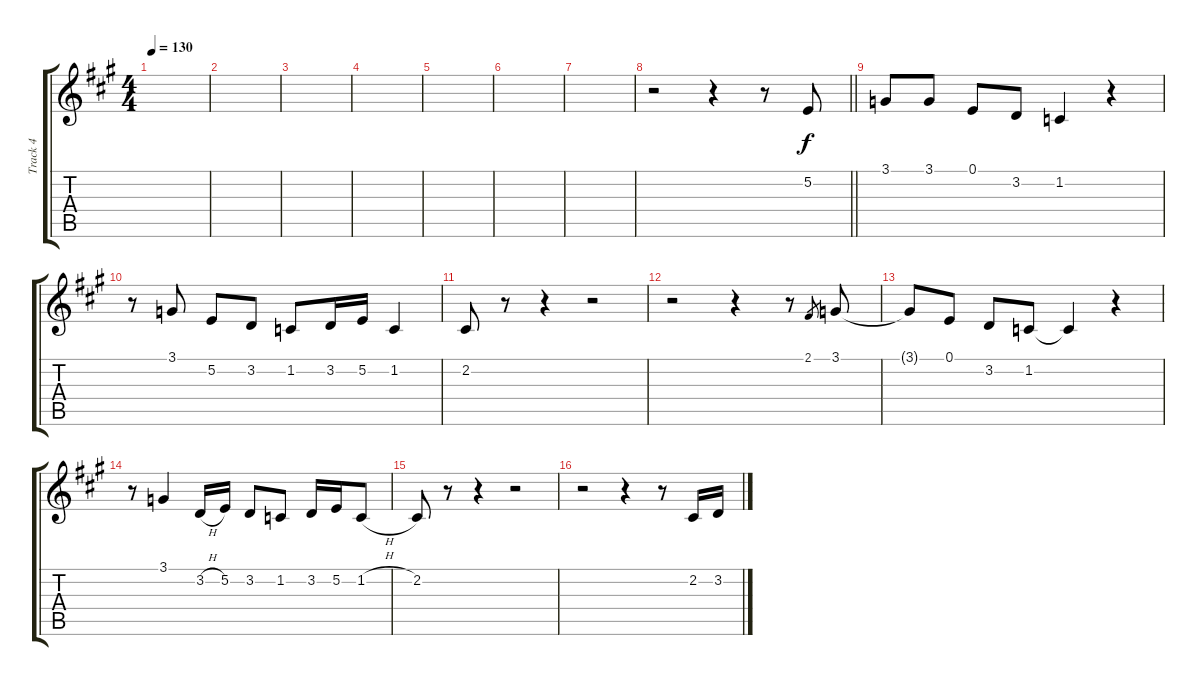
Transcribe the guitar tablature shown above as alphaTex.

\track ("Track 4" "Track 4") {instrument tenorsax}
\staff {score tabs}
\tuning (E4 B3 G3 D3 A2 E2) {hide}
\ts (4 4)
\tempo 130
\clef g2
\ks a
|
|
|
|
|
|
|
\barLineRight lightlight
r.2 r.4 r.8 5.2.8 |
3.1.8 3.1.8 0.1.8 3.2.8 1.2.4 r.4 |
r.8 3.1.8 5.2.8 3.2.8 1.2.8 3.2.16 5.2.16 1.2.4 |
2.2.8 r.8 r.4 r.2 |
r.2 r.4 r.8 2.1.8{gr} 3.1.8 |
3.1{t}.8 0.1.8 3.2.8 1.2.8 1.2{t}.4 r.4 |
r.8 3.1.4 3.2{h}.16 5.2.16 3.2.8 1.2.8 3.2.16 5.2.16 1.2{h}.8 |
2.2.8 r.8 r.4 r.2 |
r.2 r.4 r.8 2.2.16 3.2.16
